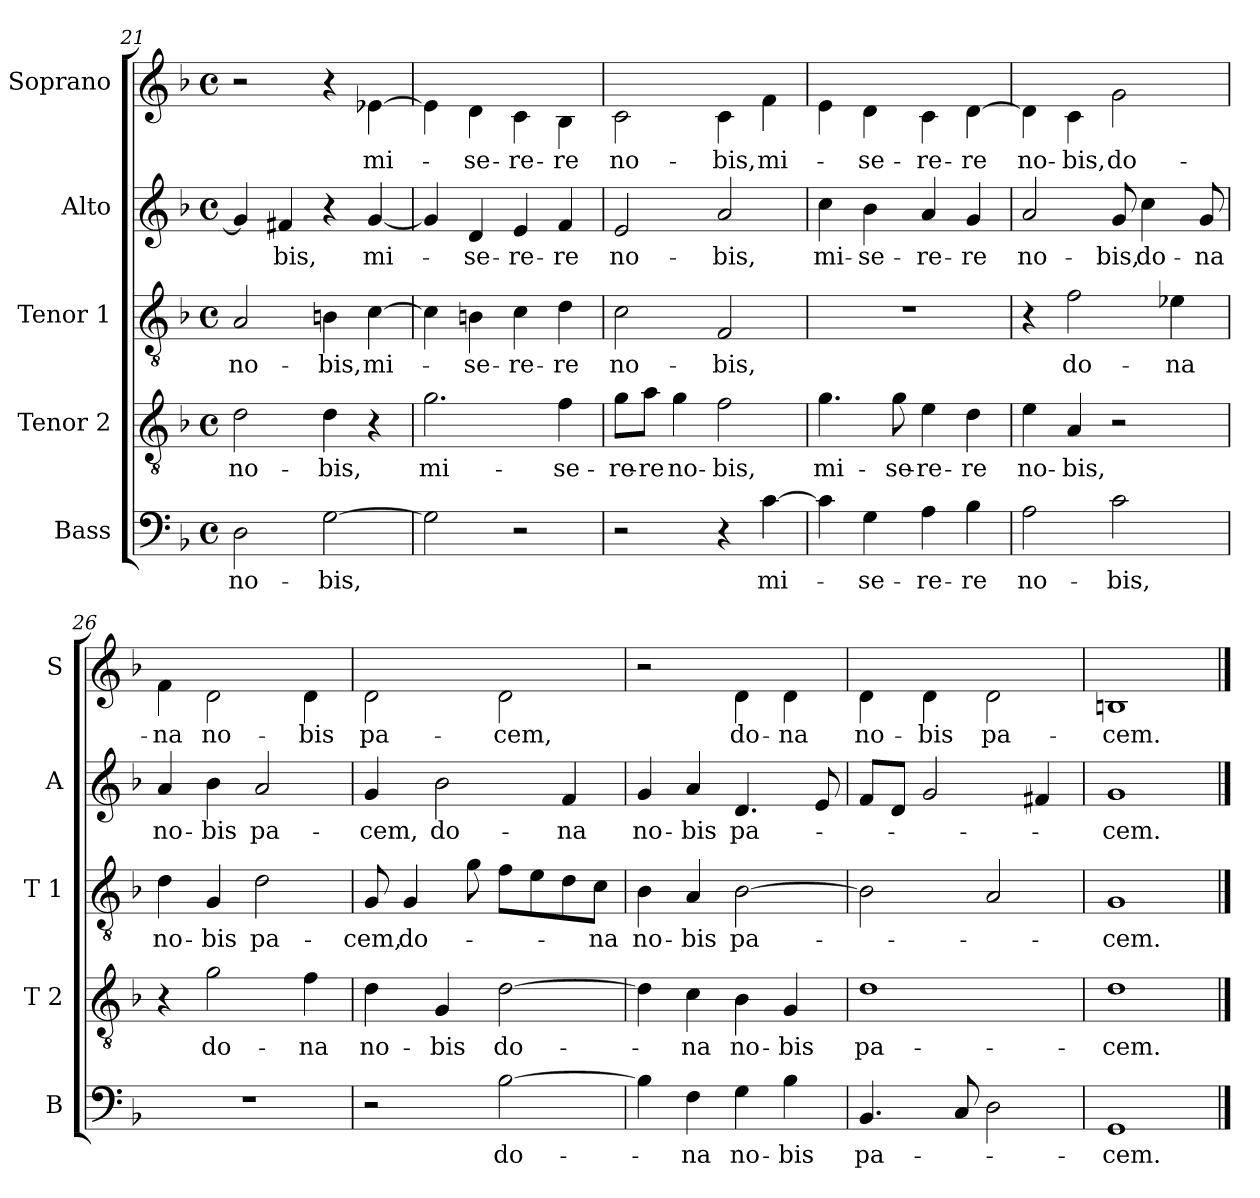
**kern	**text	**kern	**text	**kern	**text	**kern	**text	**kern	**text
*part5	*part5	*part4	*part4	*part3	*part3	*part2	*part2	*part1	*part1
*staff5	*staff5	*staff4	*staff4	*staff3	*staff3	*staff2	*staff2	*staff1	*staff1
*I"Bass	*	*I"Tenor 2	*	*I"Tenor 1	*	*I"Alto	*	*I"Soprano	*
*I'B	*	*I'T 2	*	*I'T 1	*	*I'A	*	*I'S	*
*clefF4	*	*clefGv2	*	*clefGv2	*	*clefG2	*	*clefG2	*
*	*	*	*	*	*	*	*	*ITrd-7c-12	*
*k[b-]	*	*k[b-]	*	*k[b-]	*	*k[b-]	*	*k[b-]	*
*d:	*	*d:	*	*d:	*	*d:	*	*d:	*
*M4/4	*	*M4/4	*	*M4/4	*	*M4/4	*	*M4/4	*
*met(c)	*	*met(c)	*	*met(c)	*	*met(c)	*	*met(c)	*
=21	=21	=21	=21	=21	=21	=21	=21	=21	=21
2D\	no-	2d\	no-	2A/	no-	4g/]	.	2r	.
.	.	.	.	.	.	4f#X/	-bis,	.	.
[2G\	-bis,	4d\	-bis,	4Bn\	-bis,	4r	.	4r	.
.	.	4r	.	[4c\	mi-	[4g/	mi-	[4ee-X\	mi-
=22	=22	=22	=22	=22	=22	=22	=22	=22	=22
2G\]	.	2.g\	mi-	4c\]	.	4g/]	.	4ee-\]	.
.	.	.	.	4Bn\	-se-	4d/	-se-	4dd\	-se-
2r	.	.	.	4c\	-re-	4e/	-re-	4cc\	-re-
.	.	4f\	-se-	4d\	-re	4f/	-re	4b-\	-re
!!LO:PB:g=z
=23	=23	=23	=23	=23	=23	=23	=23	=23	=23
2r	.	8g\L	-re-	2c\	no-	2e/	no-	2cc\	no-
.	.	8a\J	-re	.	.	.	.	.	.
.	.	4g\	no-	.	.	.	.	.	.
4r	.	2f\	-bis,	2F/	-bis,	2a/	-bis,	4cc\	-bis,
[4c\	mi-	.	.	.	.	.	.	4ff\	mi-
=24	=24	=24	=24	=24	=24	=24	=24	=24	=24
4c\]	.	4.g\	mi-	1r	.	4cc\	mi-	4ee\	.
4G\	-se-	.	.	.	.	4b-\	-se-	4dd\	-se-
.	.	8g\	-se-	.	.	.	.	.	.
4A\	-re-	4e\	-re-	.	.	4a/	-re-	4cc\	-re-
4B-\	-re	4d\	-re	.	.	4g/	-re	[4dd\	-re
=25	=25	=25	=25	=25	=25	=25	=25	=25	=25
2A\	no-	4e\	no-	4r	.	2a/	no-	4dd\]	no-
.	.	4A/	-bis,	2f\	do-	.	.	4cc\	-bis,
2c\	-bis,	2r	.	.	.	8g/	-bis,	2gg\	do-
.	.	.	.	.	.	4cc\	do-	.	.
.	.	.	.	4e-X\	-na	.	.	.	.
.	.	.	.	.	.	8g/	-na	.	.
=26	=26	=26	=26	=26	=26	=26	=26	=26	=26
1r	.	4r	.	4d\	no-	4a/	no-	4ff\	-na
.	.	2g\	do-	4G/	-bis	4b-\	-bis	2dd\	no-
.	.	.	.	2d\	pa-	2a/	pa-	.	.
.	.	4f\	-na	.	.	.	.	4dd\	-bis
=27	=27	=27	=27	=27	=27	=27	=27	=27	=27
2r	.	4d\	no-	8G/	-cem,	4g/	-cem,	2dd\	pa-
.	.	.	.	4G/	do-	.	.	.	.
.	.	4G/	-bis	.	.	2b-\	do-	.	.
.	.	.	.	8g\	.	.	.	.	.
[2B-\	do-	[2d\	do-	8f\L	.	.	.	2dd\	-cem,
.	.	.	.	8e\	.	.	.	.	.
.	.	.	.	8d\	.	4f/	-na	.	.
.	.	.	.	8c\J	-na	.	.	.	.
!!LO:LB:g=z
=28	=28	=28	=28	=28	=28	=28	=28	=28	=28
4B-\]	.	4d\]	.	4B-\	no-	4g/	no-	2r	.
4F\	-na	4c\	-na	4A/	-bis	4a/	-bis	.	.
4G\	no-	4B-\	no-	[2B-\	pa-	4.d/	pa-	4dd\	do-
4B-\	-bis	4G/	-bis	.	.	.	.	4dd\	-na
.	.	.	.	.	.	8e/	.	.	.
=29	=29	=29	=29	=29	=29	=29	=29	=29	=29
4.BB-/	pa-	1d	pa-	2B-\]	.	8f/L	.	4dd\	no-
.	.	.	.	.	.	8d/J	.	.	.
.	.	.	.	.	.	2g/	.	4dd\	-bis
8C/	.	.	.	.	.	.	.	.	.
2D\	.	.	.	2A/	.	.	.	2dd\	pa-
.	.	.	.	.	.	4f#X/	.	.	.
=30	=30	=30	=30	=30	=30	=30	=30	=30	=30
1GG	-cem.	1d	-cem.	1G	-cem.	1g	-cem.	1bn	-cem.
==	==	==	==	==	==	==	==	==	==
*-	*-	*-	*-	*-	*-	*-	*-	*-	*-
